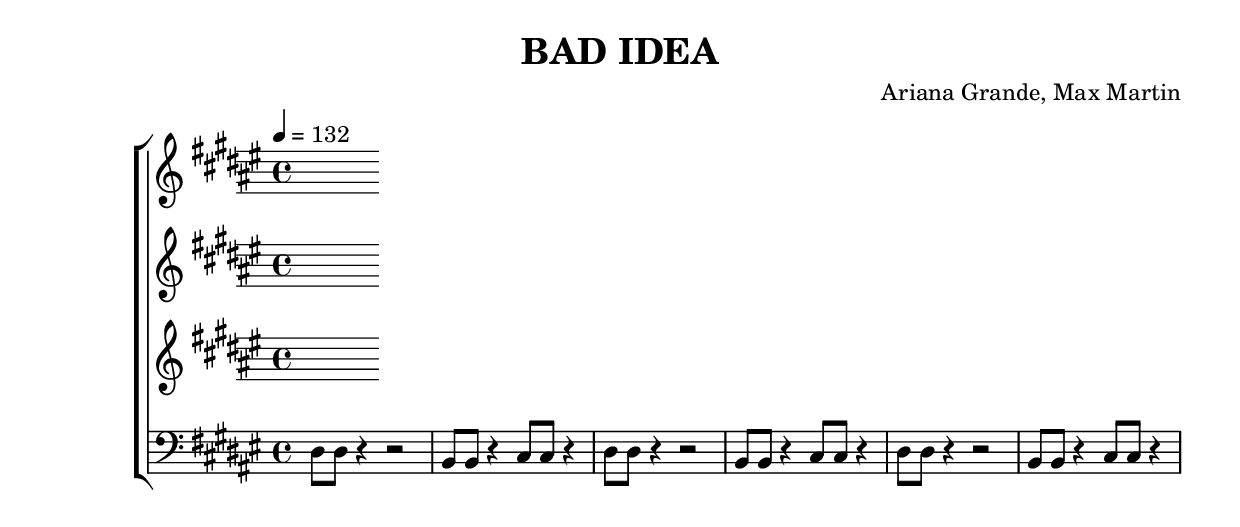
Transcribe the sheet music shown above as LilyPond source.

\header {
  title = "BAD IDEA"
  composer = "Ariana Grande, Max Martin"
}

global = {
  \key dis \minor
  \time 4/4
  \tempo 4 = 132
  \dynamicUp
}
sopranonotes = \relative c' {
}
sopranowords = \lyricmode { 

}
altonotes = \relative c' {
  }

altowords = \lyricmode { }
tenornotes = \relative c' {

}
tenorwords = \lyricmode {}
bassnotes = \relative c{
  \clef bass
dis8 dis r4 r2 b8 b r4 cis8 cis r4 
dis8 dis r4 r2 b8 b r4 cis8 cis r4 
dis8 dis r4 r2 b8 b r4 cis8 cis r4 


}
basswords = \lyricmode { }

\score {
\midi{}
\layout{}
  \new ChoirStaff <<
    \new Staff <<
      \new Voice = "soprano" <<
        \global
        \sopranonotes
      >>
      \lyricsto "soprano" \new Lyrics \sopranowords
    >>
    \new Staff <<
      \new Voice = "alto" <<
        \global
        \altonotes
      >>
      \lyricsto "alto" \new Lyrics \altowords
    >>
    \new Staff <<
      \new Voice = "tenor" <<
        \global
        \tenornotes
      >>
      \lyricsto "tenor" \new Lyrics \tenorwords
    >>
    \new Staff <<
      \new Voice = "bass" <<
        \global
        \bassnotes
      >>
      \lyricsto "bass" \new Lyrics \basswords
    >>
  >>
}